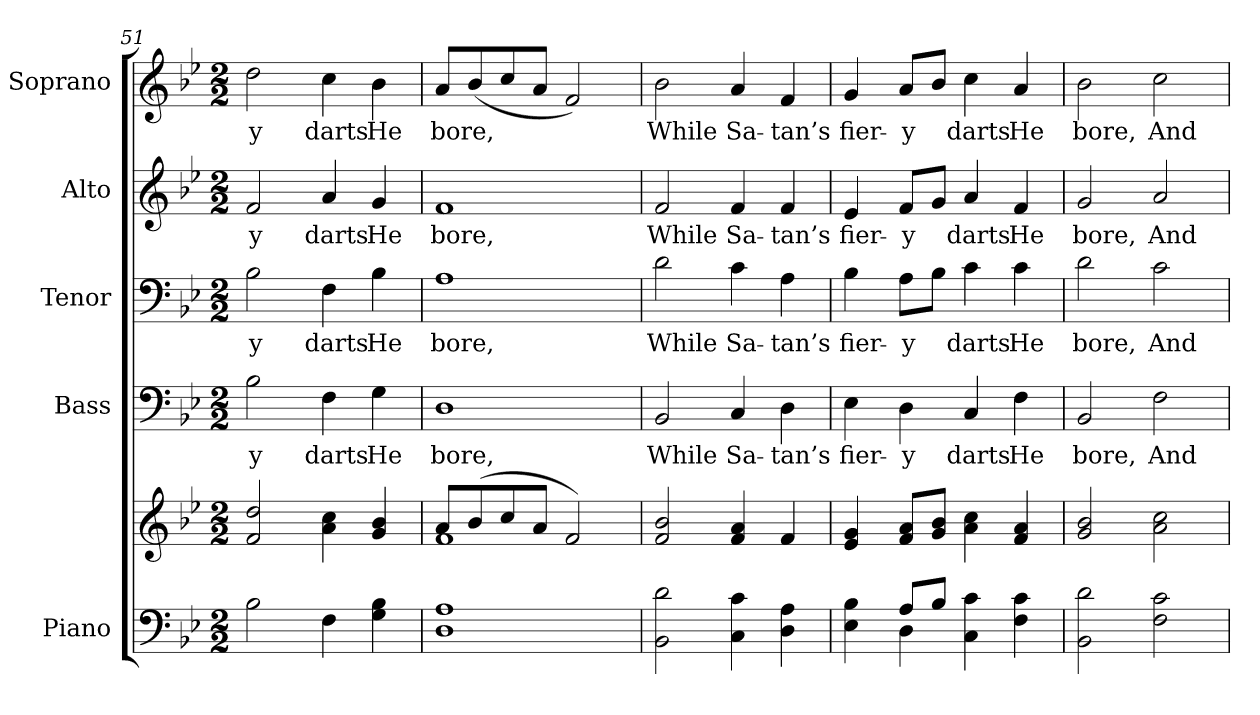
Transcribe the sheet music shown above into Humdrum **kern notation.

**kern	**kern	**kern	**text	**kern	**text	**kern	**text	**kern	**text
*part5	*part5	*part4	*part4	*part3	*part3	*part2	*part2	*part1	*part1
*staff6	*staff5	*staff4	*staff4	*staff3	*staff3	*staff2	*staff2	*staff1	*staff1
*I"Piano	*	*I"Bass	*	*I"Tenor	*	*I"Alto	*	*I"Soprano	*
*I'Pno.	*	*I'B.	*	*I'T.	*	*I'A.	*	*I'S.	*
*clefF4	*clefG2	*clefF4	*	*clefF4	*	*clefG2	*	*clefG2	*
*k[b-e-]	*k[b-e-]	*k[b-e-]	*	*k[b-e-]	*	*k[b-e-]	*	*k[b-e-]	*
*B-:	*B-:	*B-:	*	*B-:	*	*B-:	*	*B-:	*
*M2/2	*M2/2	*M2/2	*	*M2/2	*	*M2/2	*	*M2/2	*
=51	=51	=51	=51	=51	=51	=51	=51	=51	=51
!	!	!	!LO:LY:b:color=#000000	!	!	!	!	!	!
!	!	!	!	!	!LO:LY:b:color=#000000	!	!	!	!
!	!	!	!	!	!	!	!LO:LY:b:color=#000000	!	!
!	!	!	!	!	!	!	!	!	!LO:LY:b:color=#000000
2B-i\	2fi/ 2ddi	2B-i\	-y	2B-i\	-y	2fi/	-y	2ddi\	-y
!	!	!	!LO:LY:b:color=#000000	!	!	!	!	!	!
!	!	!	!	!	!LO:LY:b:color=#000000	!	!	!	!
!	!	!	!	!	!	!	!LO:LY:b:color=#000000	!	!
!	!	!	!	!	!	!	!	!	!LO:LY:b:color=#000000
4Fi\	4ai\ 4cci	4Fi\	darts	4Fi\	darts	4ai/	darts	4cci\	darts
!	!	!	!LO:LY:b:color=#000000	!	!	!	!	!	!
!	!	!	!	!	!LO:LY:b:color=#000000	!	!	!	!
!	!	!	!	!	!	!	!LO:LY:b:color=#000000	!	!
!	!	!	!	!	!	!	!	!	!LO:LY:b:color=#000000
4Gi\ 4B-i	4gi/ 4b-i	4Gi\	He	4B-i\	He	4gi/	He	4b-i\	He
!!LO:PB:g=z
=52	=52	=52	=52	=52	=52	=52	=52	=52	=52
*	*^	*	*	*	*	*	*	*	*
!	!	!	!	!LO:LY:b:color=#000000	!	!	!	!	!	!
!	!	!	!	!	!	!LO:LY:b:color=#000000	!	!	!	!
!	!	!	!	!	!	!	!	!LO:LY:b:color=#000000	!	!
!	!	!	!	!	!	!	!	!	!	!LO:LY:b:color=#000000
1Di 1Ai	8ai/L	1fi	1Di	bore,	1Ai	bore,	1fi	bore,	8ai/L	bore,
.	(8b-i/	.	.	.	.	.	.	.	(8b-i/	.
.	8cci/	.	.	.	.	.	.	.	8cci/	.
.	8ai/J	.	.	.	.	.	.	.	8ai/J	.
.	2fi/)	.	.	.	.	.	.	.	2fi/)	.
*	*v	*v	*	*	*	*	*	*	*	*
=53	=53	=53	=53	=53	=53	=53	=53	=53	=53
!	!	!	!LO:LY:b:color=#000000	!	!	!	!	!	!
!	!	!	!	!	!LO:LY:b:color=#000000	!	!	!	!
!	!	!	!	!	!	!	!LO:LY:b:color=#000000	!	!
!	!	!	!	!	!	!	!	!	!LO:LY:b:color=#000000
2BB-i\ 2di	2fi/ 2b-i	2BB-i/	While	2di\	While	2fi/	While	2b-i\	While
!	!	!	!LO:LY:b:color=#000000	!	!	!	!	!	!
!	!	!	!	!	!LO:LY:b:color=#000000	!	!	!	!
!	!	!	!	!	!	!	!LO:LY:b:color=#000000	!	!
!	!	!	!	!	!	!	!	!	!LO:LY:b:color=#000000
4Ci\ 4ci	4fi/ 4ai	4Ci/	Sa-	4ci\	Sa-	4fi/	Sa-	4ai/	Sa-
!	!	!	!LO:LY:b:color=#000000	!	!	!	!	!	!
!	!	!	!	!	!LO:LY:b:color=#000000	!	!	!	!
!	!	!	!	!	!	!	!LO:LY:b:color=#000000	!	!
!	!	!	!	!	!	!	!	!	!LO:LY:b:color=#000000
4Di\ 4Ai	4fi/	4Di\	-tan’s	4Ai\	-tan’s	4fi/	-tan’s	4fi/	-tan’s
=54	=54	=54	=54	=54	=54	=54	=54	=54	=54
*^	*	*	*	*	*	*	*	*	*
!	!	!	!	!LO:LY:b:color=#000000	!	!	!	!	!	!
!	!	!	!	!	!	!LO:LY:b:color=#000000	!	!	!	!
!	!	!	!	!	!	!	!	!LO:LY:b:color=#000000	!	!
!	!	!	!	!	!	!	!	!	!	!LO:LY:b:color=#000000
4E-i\ 4B-i	4ryy	4e-i/ 4gi	4E-i\	fier-	4B-i\	fier-	4e-i/	fier-	4gi/	fier-
!	!	!	!	!LO:LY:b:color=#000000	!	!	!	!	!	!
!	!	!	!	!	!	!LO:LY:b:color=#000000	!	!	!	!
!	!	!	!	!	!	!	!	!LO:LY:b:color=#000000	!	!
!	!	!	!	!	!	!	!	!	!	!LO:LY:b:color=#000000
8Ai/L	4Di\	8fi/ 8aiL	4Di\	-y	8Ai\L	-y	8fi/L	-y	8ai/L	-y
8B-i/J	.	8gi/ 8b-iJ	.	.	8B-i\J	.	8gi/J	.	8b-i/J	.
!	!	!	!	!LO:LY:b:color=#000000	!	!	!	!	!	!
!	!	!	!	!	!	!LO:LY:b:color=#000000	!	!	!	!
!	!	!	!	!	!	!	!	!LO:LY:b:color=#000000	!	!
!	!	!	!	!	!	!	!	!	!	!LO:LY:b:color=#000000
4Ci\ 4ci	2ryy	4ai\ 4cci	4Ci/	darts	4ci\	darts	4ai/	darts	4cci\	darts
!	!	!	!	!LO:LY:b:color=#000000	!	!	!	!	!	!
!	!	!	!	!	!	!LO:LY:b:color=#000000	!	!	!	!
!	!	!	!	!	!	!	!	!LO:LY:b:color=#000000	!	!
!	!	!	!	!	!	!	!	!	!	!LO:LY:b:color=#000000
4Fi\ 4ci	.	4fi/ 4ai	4Fi\	He	4ci\	He	4fi/	He	4ai/	He
*v	*v	*	*	*	*	*	*	*	*	*
!!LO:PB:g=z
=55	=55	=55	=55	=55	=55	=55	=55	=55	=55
!	!	!	!LO:LY:b:color=#000000	!	!	!	!	!	!
!	!	!	!	!	!LO:LY:b:color=#000000	!	!	!	!
!	!	!	!	!	!	!	!LO:LY:b:color=#000000	!	!
!	!	!	!	!	!	!	!	!	!LO:LY:b:color=#000000
2BB-i\ 2di	2gi/ 2b-i	2BB-i/	bore,	2di\	bore,	2gi/	bore,	2b-i\	bore,
!	!	!	!LO:LY:b:color=#000000	!	!	!	!	!	!
!	!	!	!	!	!LO:LY:b:color=#000000	!	!	!	!
!	!	!	!	!	!	!	!LO:LY:b:color=#000000	!	!
!	!	!	!	!	!	!	!	!	!LO:LY:b:color=#000000
2Fi\ 2ci	2ai\ 2cci	2Fi\	And	2ci\	And	2ai/	And	2cci\	And
=	=	=	=	=	=	=	=	=	=
*-	*-	*-	*-	*-	*-	*-	*-	*-	*-
